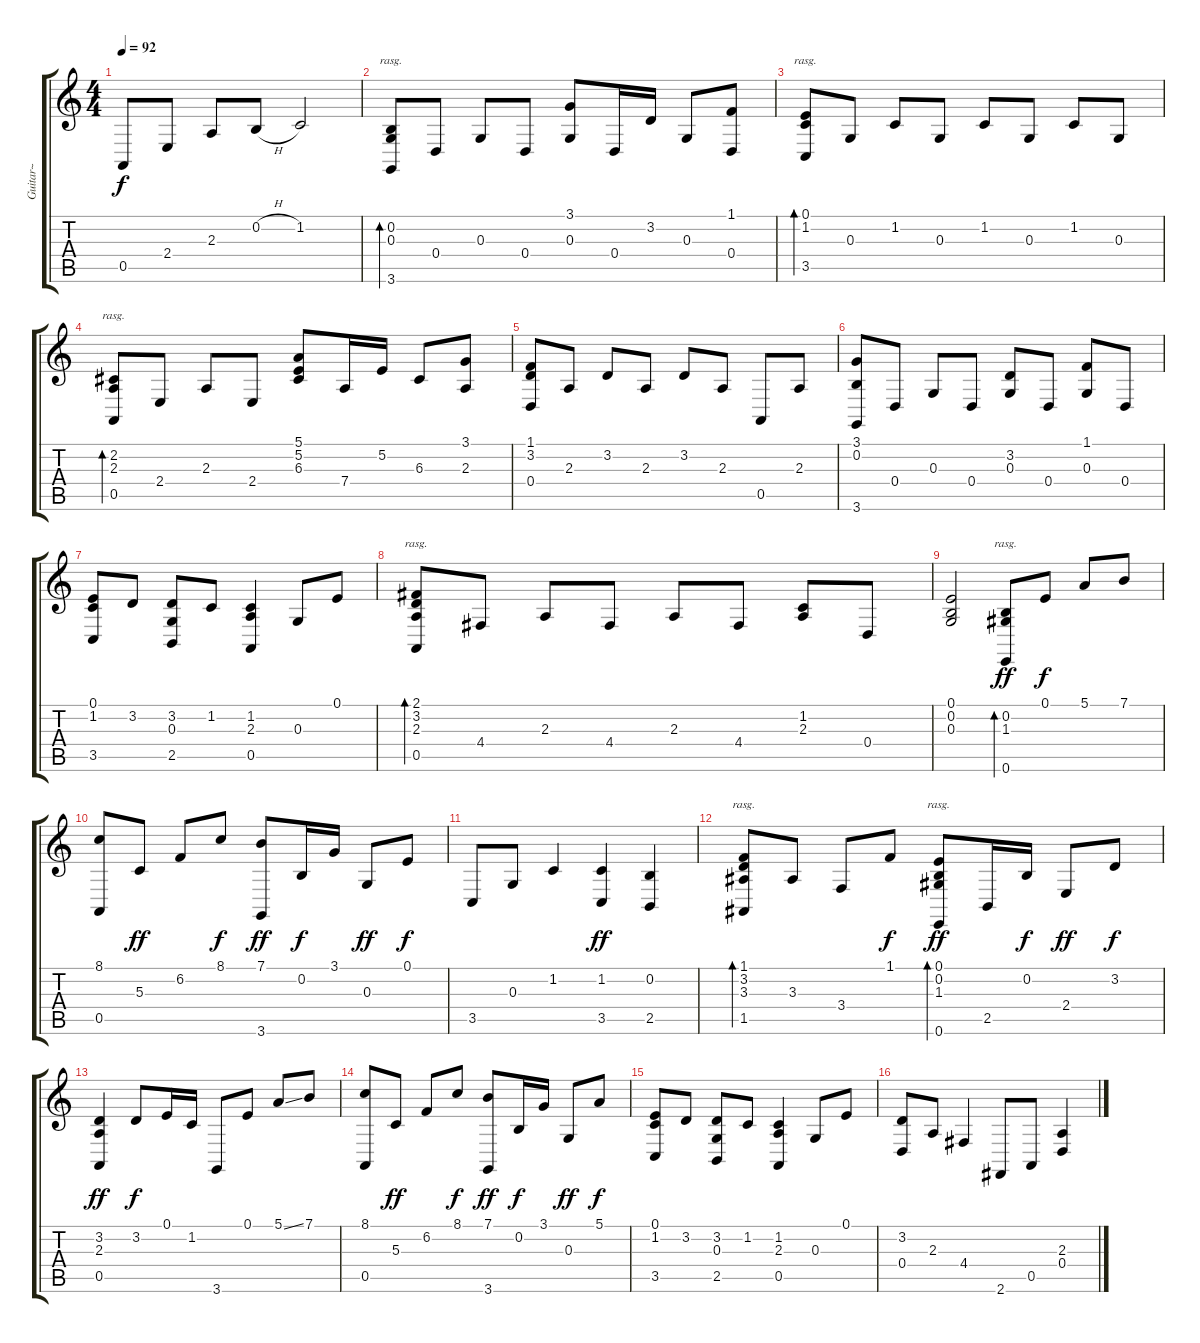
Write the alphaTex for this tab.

\track ("Guitar~" "Guitar~") {instrument acousticgrandpiano}
\staff {score tabs}
\tuning (E4 B3 G3 D3 A2 E2) {hide}
\ts (4 4)
\tempo 92
\clef g2
\ks c
0.5.8{dy f} 2.4.8 2.3.8 0.2{h}.8 1.2.2 |
(0.2 0.3 3.6).8{bd 240 rasg ii} 0.4.8 0.3.8 0.4.8 (3.1 0.3).8 0.4.16 3.2.16 0.3.8 (1.1 0.4).8 |
(0.1 1.2 3.5).8{bd 240 rasg ii} 0.3.8 1.2.8 0.3.8 1.2.8 0.3.8 1.2.8 0.3.8 |
(2.2 2.3 0.5).8{bd 240 rasg ii} 2.4.8 2.3.8 2.4.8 (5.1 5.2 6.3).8 7.4.16 5.2.16 6.3.8 (3.1 2.3).8 |
(1.1 3.2 0.4).8 2.3.8 3.2.8 2.3.8 3.2.8 2.3.8 0.5.8 2.3.8 |
(3.1 0.2 3.6).8 0.4.8 0.3.8 0.4.8 (3.2 0.3).8 0.4.8 (1.1 0.3).8 0.4.8 |
(0.1 1.2 3.5).8 3.2.8 (3.2 0.3 2.5).8 1.2.8 (1.2 2.3 0.5).4 0.3.8 0.1.8 |
(2.1 3.2 2.3 0.5).8{bd 60 rasg ii} 4.4.8 2.3.8 4.4.8 2.3.8 4.4.8 (1.2 2.3).8 0.4.8 |
(0.1 0.2 0.3).2 (0.2 1.3 0.6).8{bd 60 rasg ii dy ff} 0.1.8{dy f} 5.1.8 7.1.8 |
(8.1 0.5).8 5.3.8{dy ff} 6.2.8 8.1.8{dy f} (7.1 3.6).8{dy ff} 0.2.16{dy f} 3.1.16 0.3.8{dy ff} 0.1.8{dy f} |
3.5.8 0.3.8 1.2.4 (1.2 3.5).4{dy ff} (0.2 2.5).4 |
(1.1 3.2 3.3 1.5).8{bd 60 rasg ii} 3.3.8 3.4.8 1.1.8{dy f} (0.1 0.2 1.3 0.6).8{bd 60 rasg ii dy ff} 2.5.16 0.2.16{dy f} 2.4.8{dy ff} 3.2.8{dy f} |
(3.2 2.3 0.5).4{dy ff} 3.2.8{dy f} 0.1.16 1.2.16 3.6.8 0.1.8 5.1{ss}.8 7.1.8 |
(8.1 0.5).8 5.3.8{dy ff} 6.2.8 8.1.8{dy f} (7.1 3.6).8{dy ff} 0.2.16{dy f} 3.1.16 0.3.8{dy ff} 5.1.8{dy f} |
(0.1 1.2 3.5).8 3.2.8 (3.2 0.3 2.5).8 1.2.8 (1.2 2.3 0.5).4 0.3.8 0.1.8 |
(3.2 0.4).8 2.3.8 4.4.4 2.6.8 0.5.8 (2.3 0.4).4
